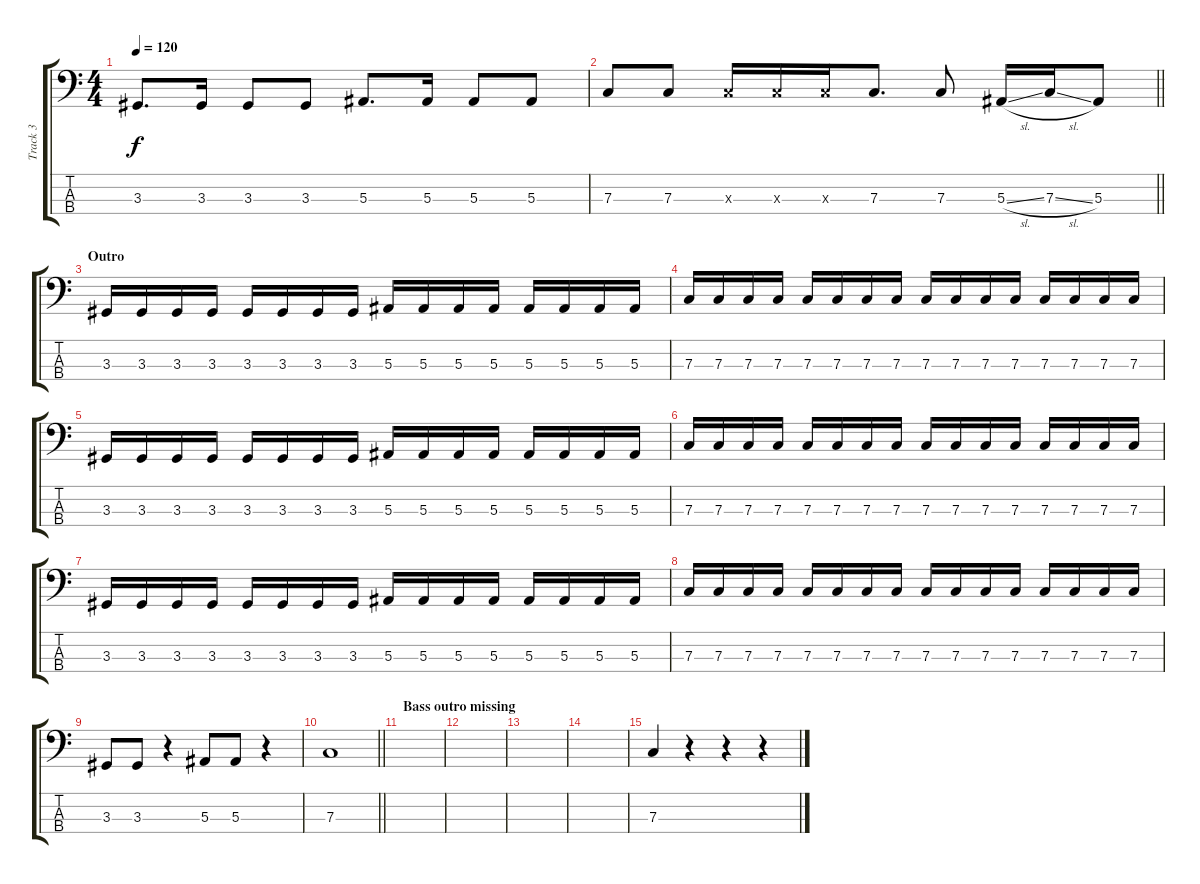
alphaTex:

\track ("Track 3" "Track 3") {instrument electricbassfinger}
\staff {score tabs}
\tuning (Eb2 Bb1 F1 C1) {hide}
\ts (4 4)
\tempo 120
\clef f4
\ks c
3.3.8{d dy f} 3.3.16 3.3.8 3.3.8 5.3.8{d} 5.3.16 5.3.8 5.3.8 |
\barLineRight lightlight
7.3.8 7.3.8 7.3{x}.16 7.3{x}.16 7.3{x}.16 7.3.8{d} 7.3.8 5.3{sl}.16 7.3{sl}.16 5.3.8 |
\section ("" "Outro")
3.3.16 3.3.16 3.3.16 3.3.16 3.3.16 3.3.16 3.3.16 3.3.16 5.3.16 5.3.16 5.3.16 5.3.16 5.3.16 5.3.16 5.3.16 5.3.16 |
7.3.16 7.3.16 7.3.16 7.3.16 7.3.16 7.3.16 7.3.16 7.3.16 7.3.16 7.3.16 7.3.16 7.3.16 7.3.16 7.3.16 7.3.16 7.3.16 |
3.3.16 3.3.16 3.3.16 3.3.16 3.3.16 3.3.16 3.3.16 3.3.16 5.3.16 5.3.16 5.3.16 5.3.16 5.3.16 5.3.16 5.3.16 5.3.16 |
7.3.16 7.3.16 7.3.16 7.3.16 7.3.16 7.3.16 7.3.16 7.3.16 7.3.16 7.3.16 7.3.16 7.3.16 7.3.16 7.3.16 7.3.16 7.3.16 |
3.3.16 3.3.16 3.3.16 3.3.16 3.3.16 3.3.16 3.3.16 3.3.16 5.3.16 5.3.16 5.3.16 5.3.16 5.3.16 5.3.16 5.3.16 5.3.16 |
7.3.16 7.3.16 7.3.16 7.3.16 7.3.16 7.3.16 7.3.16 7.3.16 7.3.16 7.3.16 7.3.16 7.3.16 7.3.16 7.3.16 7.3.16 7.3.16 |
3.3.8 3.3.8 r.4 5.3.8 5.3.8 r.4 |
\barLineRight lightlight
7.3.1 |
\section ("" "Bass outro missing")
|
|
|
|
7.3.4 r.4 r.4 r.4
